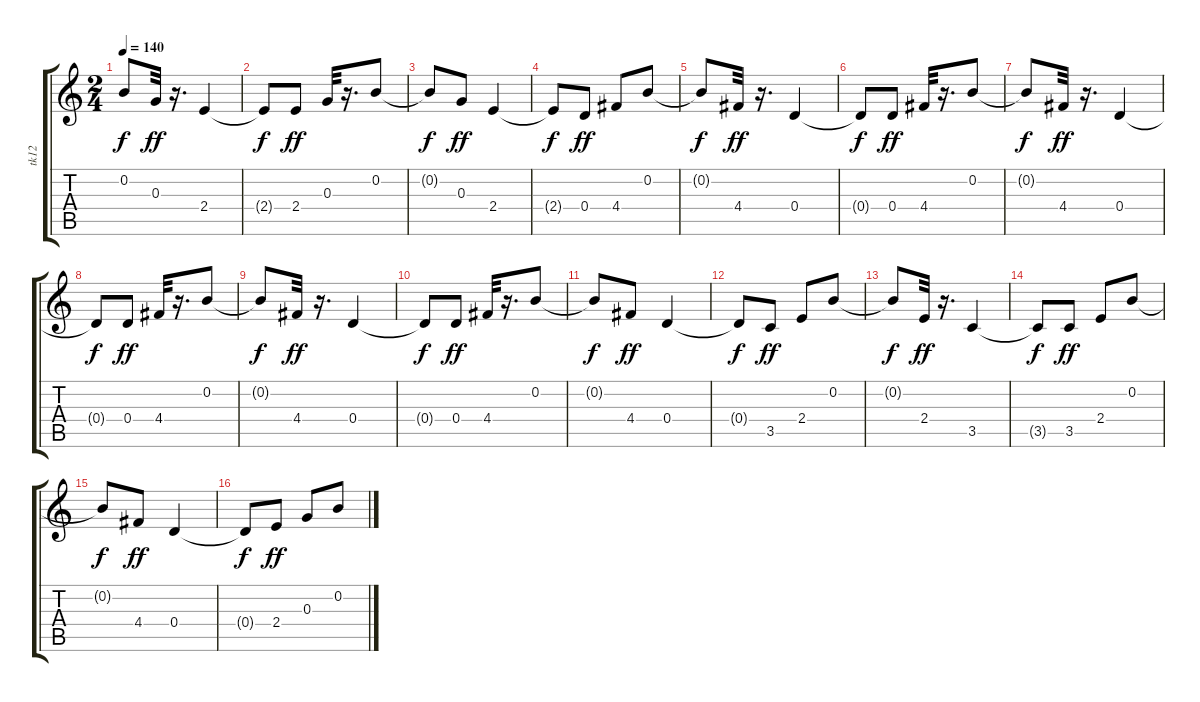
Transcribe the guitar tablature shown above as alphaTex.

\track ("tk12" "tk12") {instrument electricguitarclean}
\staff {score tabs}
\tuning (E4 B3 G3 D3 A2 E2) {hide}
\ts (2 4)
\tempo 140
\clef g2
\ks c
0.2{t}.8{dy f} 0.3.32{dy ff} r.16{d} 2.4.4 |
2.4{t}.8{dy f} 2.4.8{dy ff} 0.3.32 r.16{d} 0.2.8 |
0.2{t}.8{dy f} 0.3.8{dy ff} 2.4.4 |
2.4{t}.8{dy f} 0.4.8{dy ff} 4.4.8 0.2.8 |
0.2{t}.8{dy f} 4.4.32{dy ff} r.16{d} 0.4.4 |
0.4{t}.8{dy f} 0.4.8{dy ff} 4.4.32 r.16{d} 0.2.8 |
0.2{t}.8{dy f} 4.4.32{dy ff} r.16{d} 0.4.4 |
0.4{t}.8{dy f} 0.4.8{dy ff} 4.4.32 r.16{d} 0.2.8 |
0.2{t}.8{dy f} 4.4.32{dy ff} r.16{d} 0.4.4 |
0.4{t}.8{dy f} 0.4.8{dy ff} 4.4.32 r.16{d} 0.2.8 |
0.2{t}.8{dy f} 4.4.8{dy ff} 0.4.4 |
0.4{t}.8{dy f} 3.5.8{dy ff} 2.4.8 0.2.8 |
0.2{t}.8{dy f} 2.4.32{dy ff} r.16{d} 3.5.4 |
3.5{t}.8{dy f} 3.5.8{dy ff} 2.4.8 0.2.8 |
0.2{t}.8{dy f} 4.4.8{dy ff} 0.4.4 |
0.4{t}.8{dy f} 2.4.8{dy ff} 0.3.8 0.2.8
